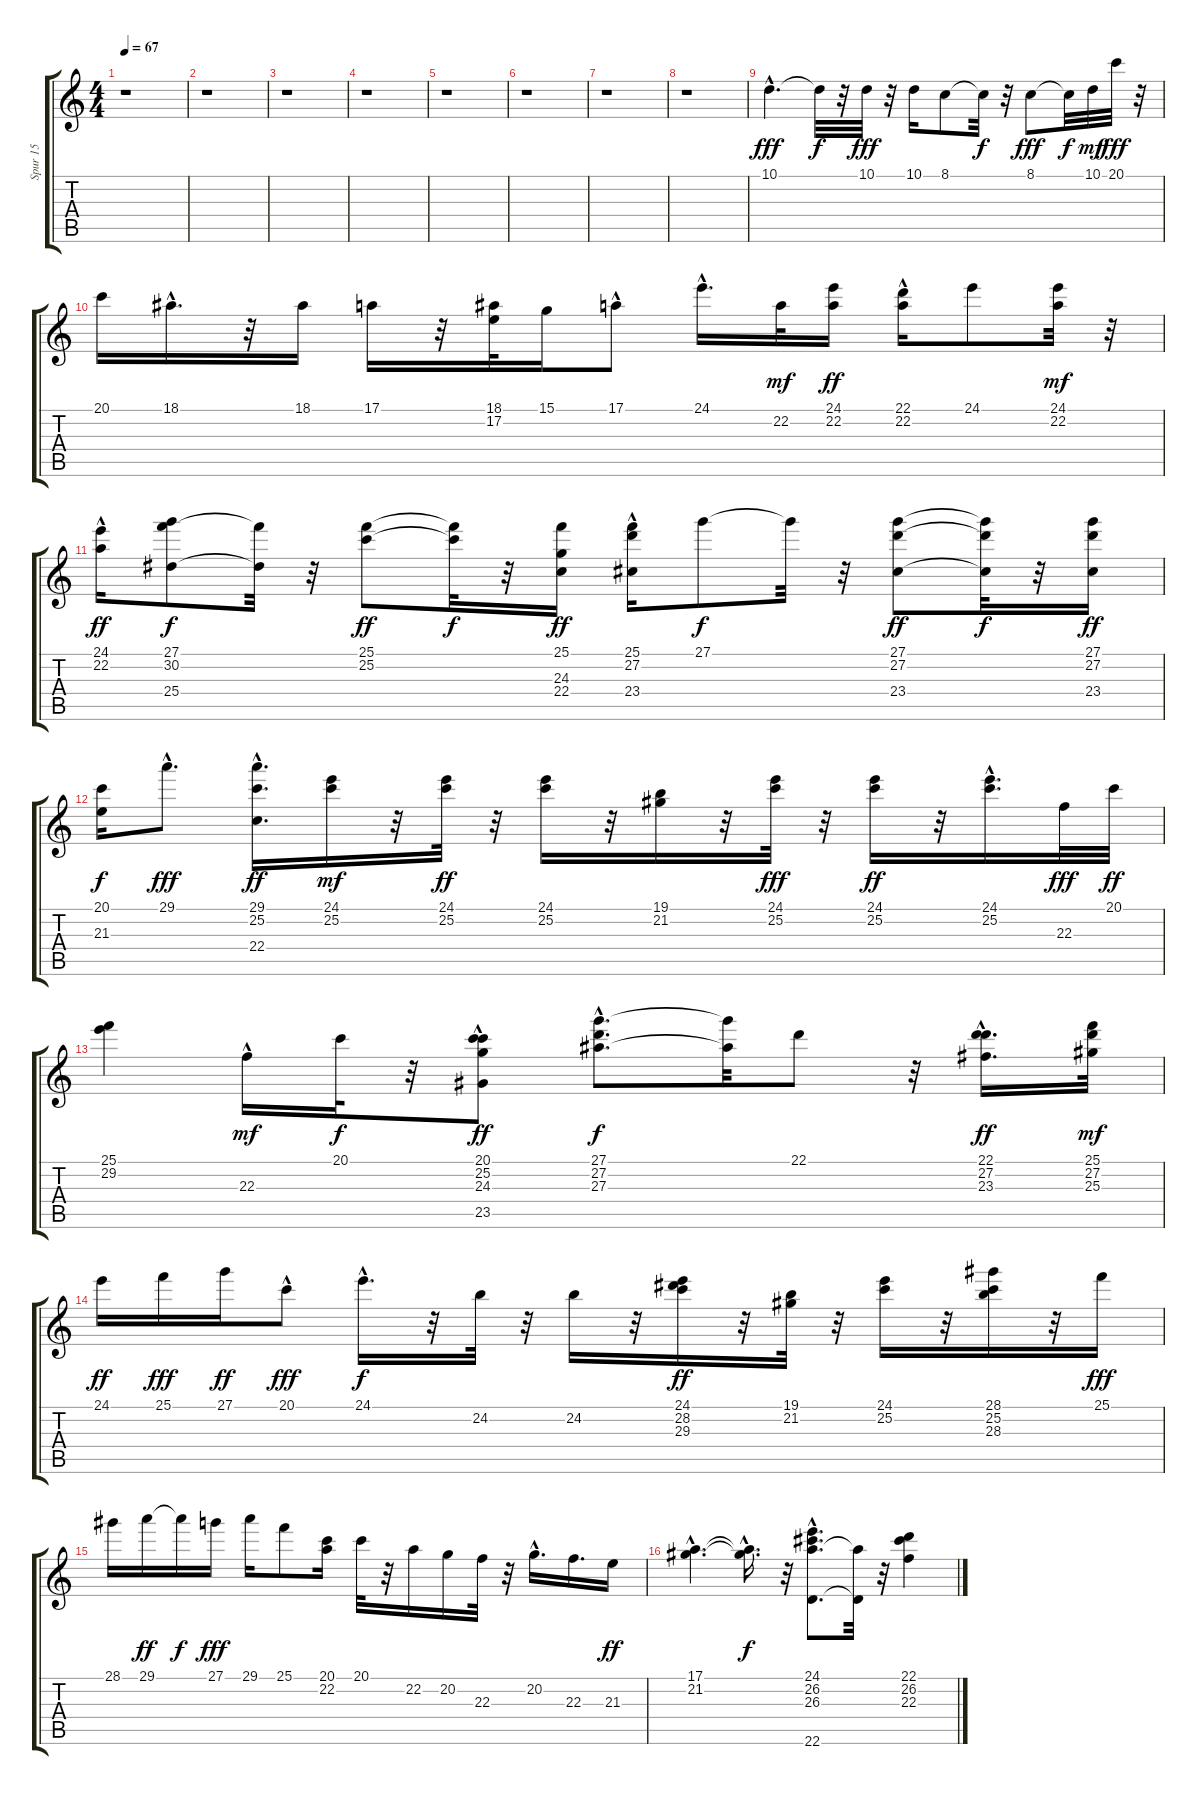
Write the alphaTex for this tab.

\track ("Spur 15" "Spur 15") {instrument percussiveorgan}
\staff {score tabs}
\tuning (E4 B3 G3 D3 A2 E2) {hide}
\ts (4 4)
\tempo 67
\clef g2
\ks c
r.1{dy fff} |
r.1 |
r.1 |
r.1 |
r.1 |
r.1 |
r.1 |
r.1 |
10.1{hac}.4{d} 10.1{t}.32{dy f} r.32 10.1.32{dy fff} r.32 10.1.16 8.1.8 8.1{t}.32{dy f} r.32 8.1.8{dy fff} 8.1{t}.32{dy f} 10.1.32{dy mf} 20.1.32{dy fff} r.32 |
20.1.16 18.1{hac}.16{d} r.32 18.1.16 17.1.16 r.32 (18.1 17.2).32 15.1.16 17.1{hac}.8 24.1{hac}.16{d} 22.2.32{dy mf} (24.1 22.2).16{dy ff} (22.1 22.2{hac}).16 24.1.8 (24.1 22.2).32{dy mf} r.32 |
(24.1 22.2{hac}).16{dy ff} (27.1 30.2 25.4).8{dy f} (30.2{t} 25.4{t}).32 r.32 (25.1 25.2).8{dy ff} (25.1{t} 25.2{t}).32{dy f} r.32 (25.1 24.3 22.4).16{dy ff} (25.1 27.2{hac} 23.4{hac}).16 27.1.8{dy f} 27.1{t}.32 r.32 (27.1 27.2 23.4).8{dy ff} (27.1{t} 27.2{t} 23.4{t}).32{dy f} r.32 (27.1 27.2 23.4).16{dy ff} |
(20.1 21.3).16{dy f} 29.1{hac}.8{d dy fff} (29.1 25.2 22.4{hac}).16{d dy ff} (24.1 25.2).16{dy mf} r.32 (24.1 25.2).32{dy ff} r.32 (24.1 25.2).16 r.32 (19.1 21.2).16 r.32 (24.1 25.2).32{dy fff} r.32 (24.1 25.2).16{dy ff} r.32 (24.1{hac} 25.2).16{d} 22.3.32{dy fff} 20.1.32{dy ff} |
(25.1 29.2).4 22.3{hac}.16{dy mf} 20.1.32{dy f} r.32 (20.1{hac} 25.2 24.3 23.5).8{dy ff} (27.1{hac} 27.2{hac} 27.3{hac}).8{d dy f} (27.1{t} 27.3{t}).32 22.1.8 r.32 (22.1 27.2{hac} 23.3{hac}).16{d dy ff} (25.1 27.2 25.3).32{dy mf} |
24.1.16{dy ff} 25.1.16{dy fff} 27.1.16{dy ff} 20.1{hac}.8{dy fff} 24.1{hac}.16{d dy f} r.32 24.2.32 r.32 24.2.16 r.32 (24.1 28.2 29.3).16{dy ff} r.32 (19.1 21.2).32 r.32 (24.1 25.2).16 r.32 (28.1 25.2 28.3).16 r.32 25.1.16{dy fff} |
28.1.16 29.1.16{dy ff} 29.1{t}.16{dy f} 27.1.16{dy fff} 29.1.16 25.1.8 (20.1 22.2).16 20.1.32 r.32 22.2.16 20.2.16 22.3.32 r.32 20.2{hac}.16{d} 22.3.16{d} 21.3.16{dy ff} |
(17.1{hac} 21.2{hac}).4{d} (17.1{hac t} 21.2{hac t}).16{d dy f} r.32 (24.1 26.2{hac} 26.3{hac} 22.6{hac}).8{d} (26.3{t} 22.6{t}).32 r.32 (22.1 26.2 22.3).4
